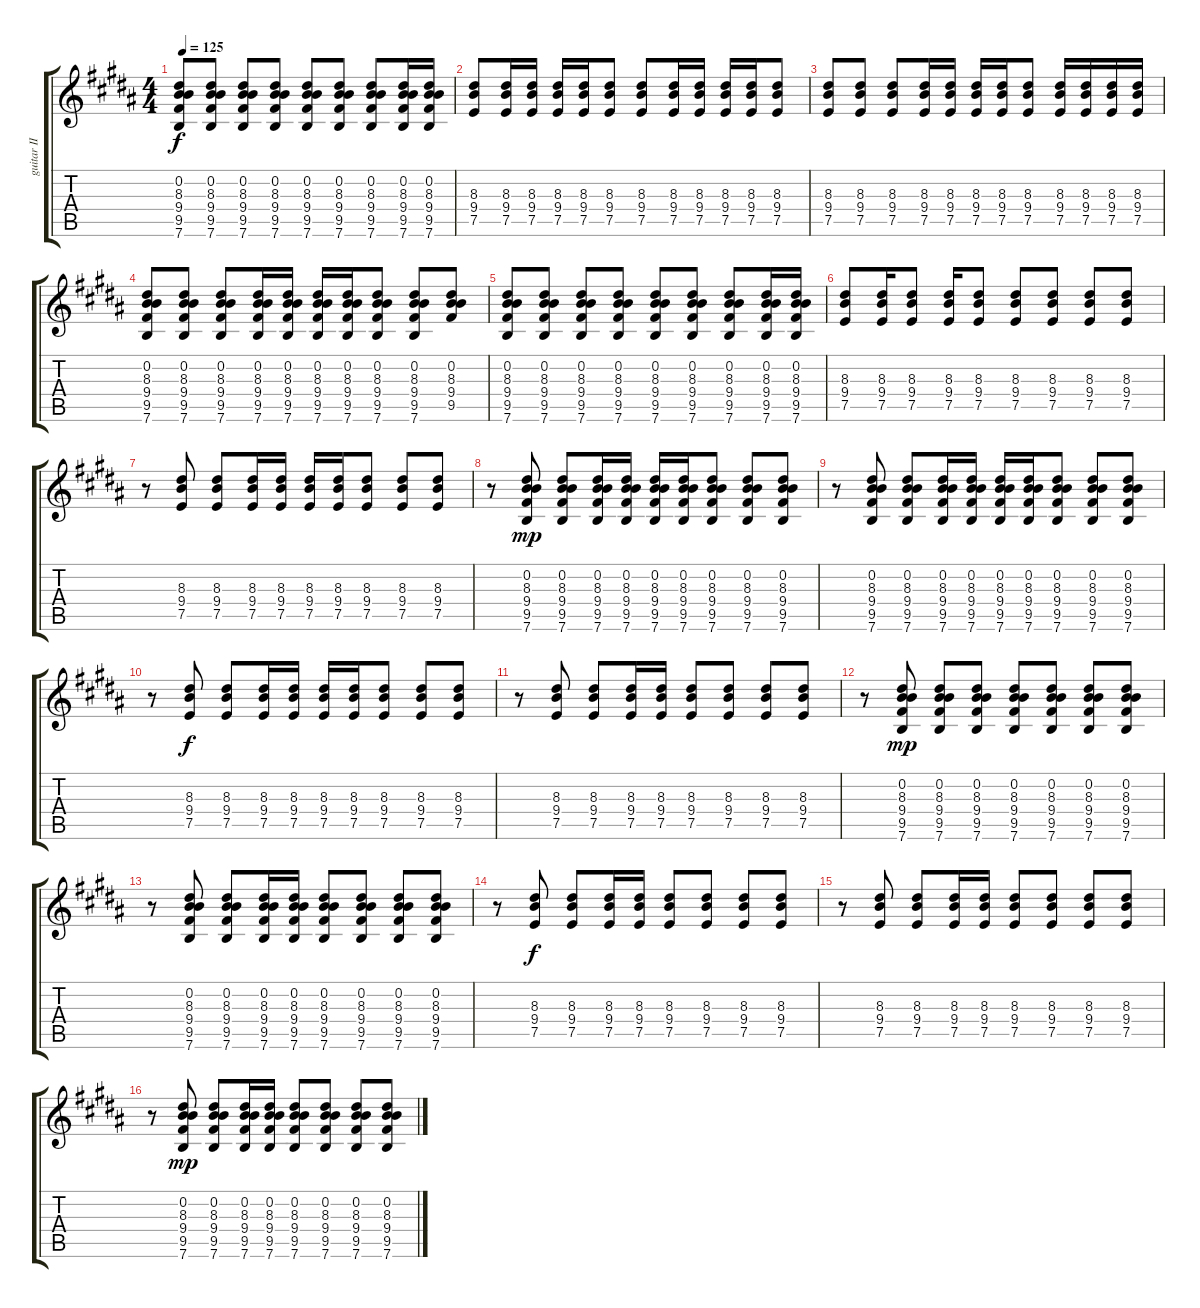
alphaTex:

\track ("guitar II" "guitar II") {instrument electricguitarclean}
\staff {score tabs}
\tuning (E4 B3 G3 D3 A2 E2) {hide}
\ts (4 4)
\tempo 125
\clef g2
\ks b
(0.2 8.3 9.4 9.5 7.6).8{dy f} (0.2 8.3 9.4 9.5 7.6).8 (0.2 8.3 9.4 9.5 7.6).8 (0.2 8.3 9.4 9.5 7.6).8 (0.2 8.3 9.4 9.5 7.6).8 (0.2 8.3 9.4 9.5 7.6).8 (0.2 8.3 9.4 9.5 7.6).8 (0.2 8.3 9.4 9.5 7.6).16 (0.2 8.3 9.4 9.5 7.6).16 |
(8.3 9.4 7.5).8 (8.3 9.4 7.5).16 (8.3 9.4 7.5).16 (8.3 9.4 7.5).16 (8.3 9.4 7.5).16 (8.3 9.4 7.5).8 (8.3 9.4 7.5).8 (8.3 9.4 7.5).16 (8.3 9.4 7.5).16 (8.3 9.4 7.5).16 (8.3 9.4 7.5).16 (8.3 9.4 7.5).8 |
(8.3 9.4 7.5).8 (8.3 9.4 7.5).8 (8.3 9.4 7.5).8 (8.3 9.4 7.5).16 (8.3 9.4 7.5).16 (8.3 9.4 7.5).16 (8.3 9.4 7.5).16 (8.3 9.4 7.5).8 (8.3 9.4 7.5).16 (8.3 9.4 7.5).16 (8.3 9.4 7.5).16 (8.3 9.4 7.5).16 |
(0.2 8.3 9.4 9.5 7.6).8 (0.2 8.3 9.4 9.5 7.6).8 (0.2 8.3 9.4 9.5 7.6).8 (0.2 8.3 9.4 9.5 7.6).16 (0.2 8.3 9.4 9.5 7.6).16 (0.2 8.3 9.4 9.5 7.6).16 (0.2 8.3 9.4 9.5 7.6).16 (0.2 8.3 9.4 9.5 7.6).8 (0.2 8.3 9.4 9.5 7.6).8 (0.2 8.3 9.4 9.5).8 |
(0.2 8.3 9.4 9.5 7.6).8 (0.2 8.3 9.4 9.5 7.6).8 (0.2 8.3 9.4 9.5 7.6).8 (0.2 8.3 9.4 9.5 7.6).8 (0.2 8.3 9.4 9.5 7.6).8 (0.2 8.3 9.4 9.5 7.6).8 (0.2 8.3 9.4 9.5 7.6).8 (0.2 8.3 9.4 9.5 7.6).16 (0.2 8.3 9.4 9.5 7.6).16 |
(8.3 9.4 7.5).8 (8.3 9.4 7.5).16 (8.3 9.4 7.5).8 (8.3 9.4 7.5).16 (8.3 9.4 7.5).8 (8.3 9.4 7.5).8 (8.3 9.4 7.5).8 (8.3 9.4 7.5).8 (8.3 9.4 7.5).8 |
r.8 (8.3 9.4 7.5).8 (8.3 9.4 7.5).8 (8.3 9.4 7.5).16 (8.3 9.4 7.5).16 (8.3 9.4 7.5).16 (8.3 9.4 7.5).16 (8.3 9.4 7.5).8 (8.3 9.4 7.5).8 (8.3 9.4 7.5).8 |
r.8 (0.2 8.3 9.4 9.5 7.6).8{dy mp} (0.2 8.3 9.4 9.5 7.6).8 (0.2 8.3 9.4 9.5 7.6).16 (0.2 8.3 9.4 9.5 7.6).16 (0.2 8.3 9.4 9.5 7.6).16 (0.2 8.3 9.4 9.5 7.6).16 (0.2 8.3 9.4 9.5 7.6).8 (0.2 8.3 9.4 9.5 7.6).8 (0.2 8.3 9.4 9.5 7.6).8 |
r.8 (0.2 8.3 9.4 9.5 7.6).8 (0.2 8.3 9.4 9.5 7.6).8 (0.2 8.3 9.4 9.5 7.6).16 (0.2 8.3 9.4 9.5 7.6).16 (0.2 8.3 9.4 9.5 7.6).16 (0.2 8.3 9.4 9.5 7.6).16 (0.2 8.3 9.4 9.5 7.6).8 (0.2 8.3 9.4 9.5 7.6).8 (0.2 8.3 9.4 9.5 7.6).8 |
r.8 (8.3 9.4 7.5).8{dy f} (8.3 9.4 7.5).8 (8.3 9.4 7.5).16 (8.3 9.4 7.5).16 (8.3 9.4 7.5).16 (8.3 9.4 7.5).16 (8.3 9.4 7.5).8 (8.3 9.4 7.5).8 (8.3 9.4 7.5).8 |
r.8 (8.3 9.4 7.5).8 (8.3 9.4 7.5).8 (8.3 9.4 7.5).16 (8.3 9.4 7.5).16 (8.3 9.4 7.5).8 (8.3 9.4 7.5).8 (8.3 9.4 7.5).8 (8.3 9.4 7.5).8 |
r.8 (0.2 8.3 9.4 9.5 7.6).8{dy mp} (0.2 8.3 9.4 9.5 7.6).8 (0.2 8.3 9.4 9.5 7.6).8 (0.2 8.3 9.4 9.5 7.6).8 (0.2 8.3 9.4 9.5 7.6).8 (0.2 8.3 9.4 9.5 7.6).8 (0.2 8.3 9.4 9.5 7.6).8 |
r.8 (0.2 8.3 9.4 9.5 7.6).8 (0.2 8.3 9.4 9.5 7.6).8 (0.2 8.3 9.4 9.5 7.6).16 (0.2 8.3 9.4 9.5 7.6).16 (0.2 8.3 9.4 9.5 7.6).8 (0.2 8.3 9.4 9.5 7.6).8 (0.2 8.3 9.4 9.5 7.6).8 (0.2 8.3 9.4 9.5 7.6).8 |
r.8 (8.3 9.4 7.5).8{dy f} (8.3 9.4 7.5).8 (8.3 9.4 7.5).16 (8.3 9.4 7.5).16 (8.3 9.4 7.5).8 (8.3 9.4 7.5).8 (8.3 9.4 7.5).8 (8.3 9.4 7.5).8 |
r.8 (8.3 9.4 7.5).8 (8.3 9.4 7.5).8 (8.3 9.4 7.5).16 (8.3 9.4 7.5).16 (8.3 9.4 7.5).8 (8.3 9.4 7.5).8 (8.3 9.4 7.5).8 (8.3 9.4 7.5).8 |
r.8 (0.2 8.3 9.4 9.5 7.6).8{dy mp} (0.2 8.3 9.4 9.5 7.6).8 (0.2 8.3 9.4 9.5 7.6).16 (0.2 8.3 9.4 9.5 7.6).16 (0.2 8.3 9.4 9.5 7.6).8 (0.2 8.3 9.4 9.5 7.6).8 (0.2 8.3 9.4 9.5 7.6).8 (0.2 8.3 9.4 9.5 7.6).8
